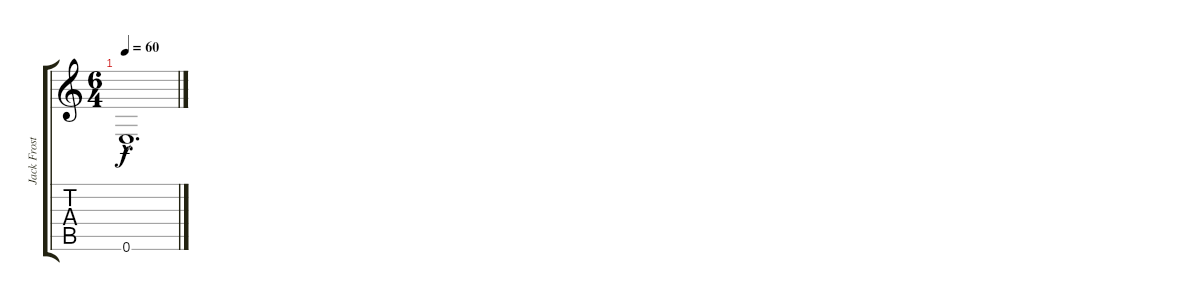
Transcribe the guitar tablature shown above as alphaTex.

\track ("Jack Frost" "Jack Frost") {instrument distortionguitar}
\staff {score tabs}
\tuning (E4 B3 G3 D3 A2 E2) {hide}
\ts (6 4)
\tempo 60
\clef g2
\ks c
0.6{hac t}.1{d dy f}
